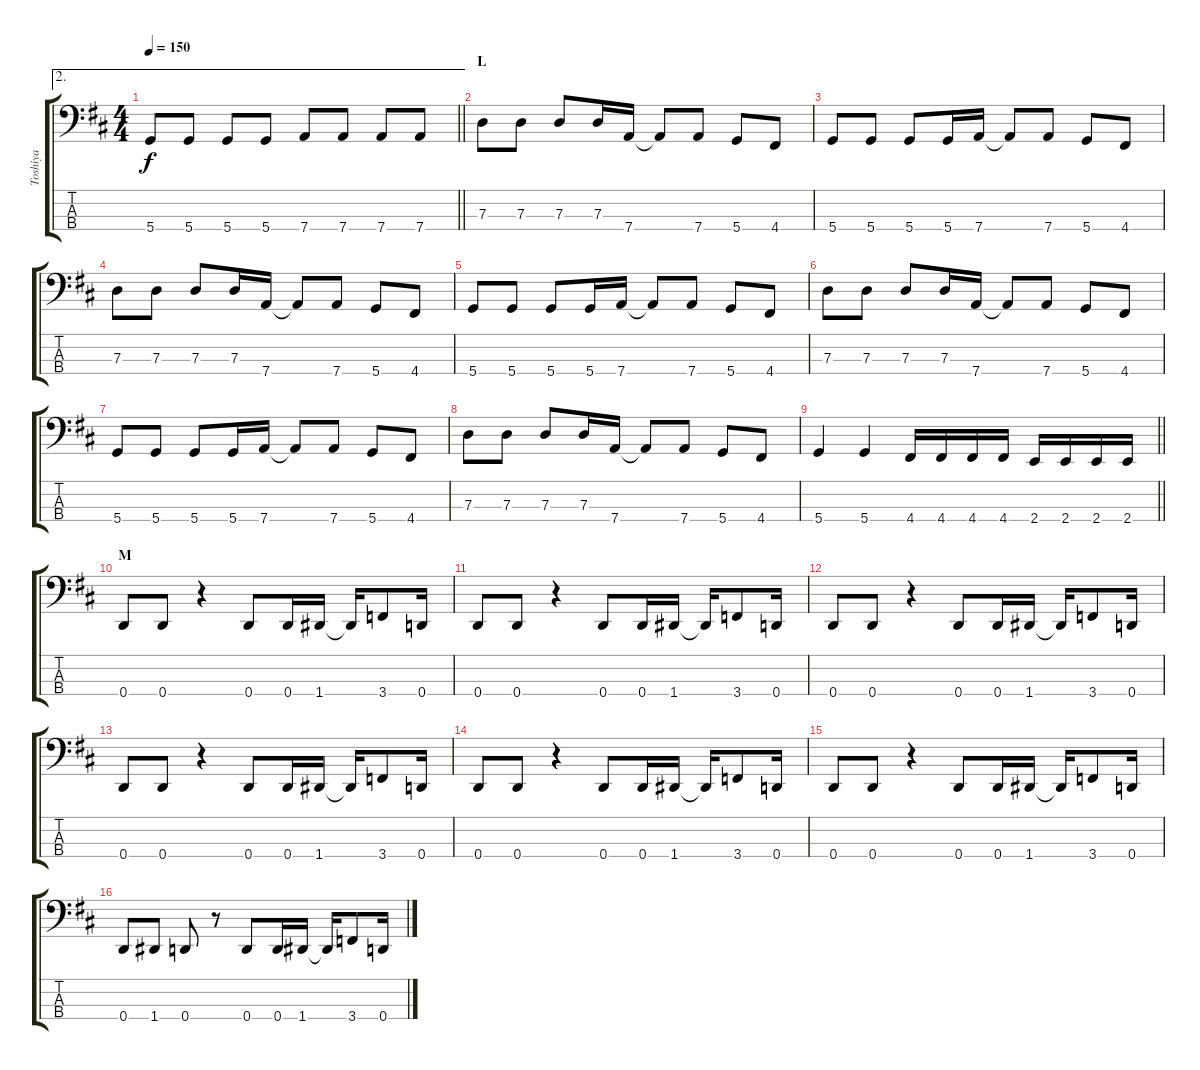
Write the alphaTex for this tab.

\track ("Toshiya" "Toshiya") {instrument electricbasspick}
\staff {score tabs}
\tuning (F2 C2 G1 D1) {hide}
\ae 2
\ts (4 4)
\tempo 150
\clef f4
\barLineRight lightlight
\ks d
5.4.8{dy f} 5.4.8 5.4.8 5.4.8 7.4.8 7.4.8 7.4.8 7.4.8 |
\section ("" "L")
7.3.8 7.3.8 7.3.8 7.3.16 7.4.16 7.4{t}.8 7.4.8 5.4.8 4.4.8 |
5.4.8 5.4.8 5.4.8 5.4.16 7.4.16 7.4{t}.8 7.4.8 5.4.8 4.4.8 |
7.3.8 7.3.8 7.3.8 7.3.16 7.4.16 7.4{t}.8 7.4.8 5.4.8 4.4.8 |
5.4.8 5.4.8 5.4.8 5.4.16 7.4.16 7.4{t}.8 7.4.8 5.4.8 4.4.8 |
7.3.8 7.3.8 7.3.8 7.3.16 7.4.16 7.4{t}.8 7.4.8 5.4.8 4.4.8 |
5.4.8 5.4.8 5.4.8 5.4.16 7.4.16 7.4{t}.8 7.4.8 5.4.8 4.4.8 |
7.3.8 7.3.8 7.3.8 7.3.16 7.4.16 7.4{t}.8 7.4.8 5.4.8 4.4.8 |
\barLineRight lightlight
5.4.4 5.4.4 4.4.16 4.4.16 4.4.16 4.4.16 2.4.16 2.4.16 2.4.16 2.4.16 |
\section ("" "M")
0.4.8 0.4.8 r.4 0.4.8 0.4.16 1.4.16 1.4{t}.16 3.4.8 0.4.16 |
0.4.8 0.4.8 r.4 0.4.8 0.4.16 1.4.16 1.4{t}.16 3.4.8 0.4.16 |
0.4.8 0.4.8 r.4 0.4.8 0.4.16 1.4.16 1.4{t}.16 3.4.8 0.4.16 |
0.4.8 0.4.8 r.4 0.4.8 0.4.16 1.4.16 1.4{t}.16 3.4.8 0.4.16 |
0.4.8 0.4.8 r.4 0.4.8 0.4.16 1.4.16 1.4{t}.16 3.4.8 0.4.16 |
0.4.8 0.4.8 r.4 0.4.8 0.4.16 1.4.16 1.4{t}.16 3.4.8 0.4.16 |
0.4.8 1.4.8 0.4.8 r.8 0.4.8 0.4.16 1.4.16 1.4{t}.16 3.4.8 0.4.16
